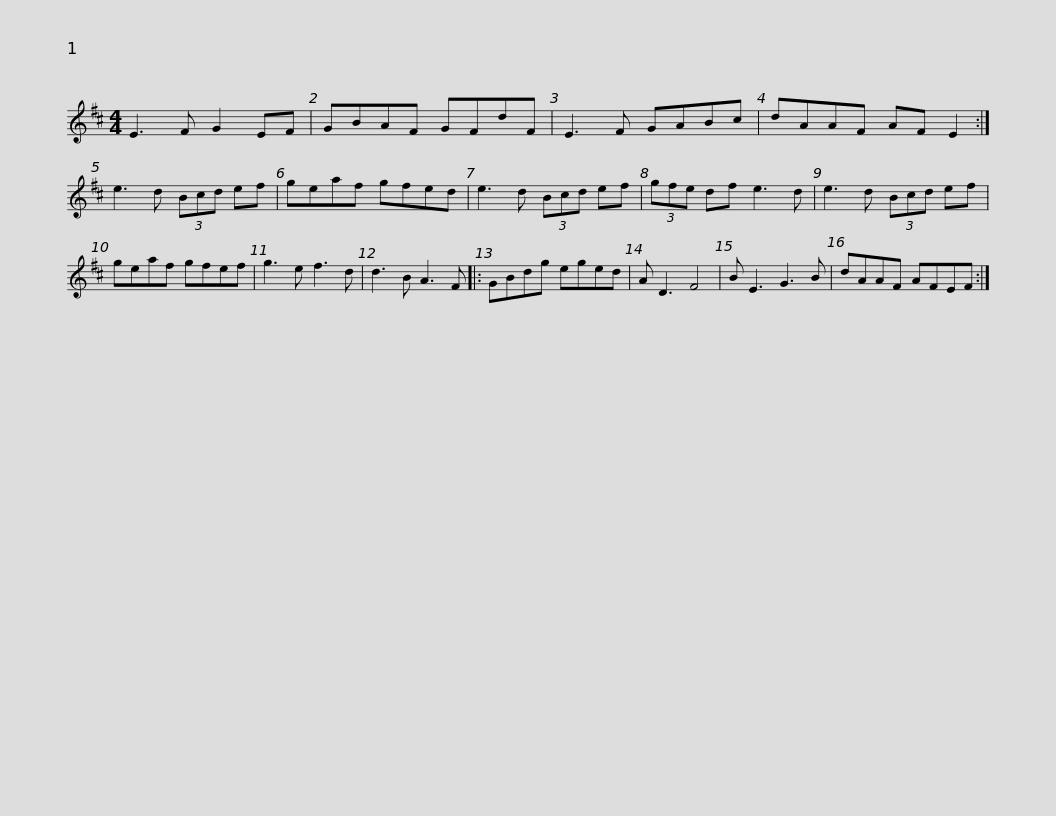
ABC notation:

X:1
L:1/8
M:4/4
I:linebreak $
K:D
V:1 treble
V:1
 E3 F G2 EF | GBAF GFdF | E3 F GABc | dAAF AF E2 :| e3 d (3Bcd ef | %5
 geaf gfed |$ e3 d (3Bcd ef | (3gfe df e3 d | e3 d (3Bcd ef | geaf gfef | %10
 g3 e f3 d | d3 B A3 F |:$ GBdg eged | A D3 F4 | B E3 G3 B | %15
 dAAF AFEF :| %16
